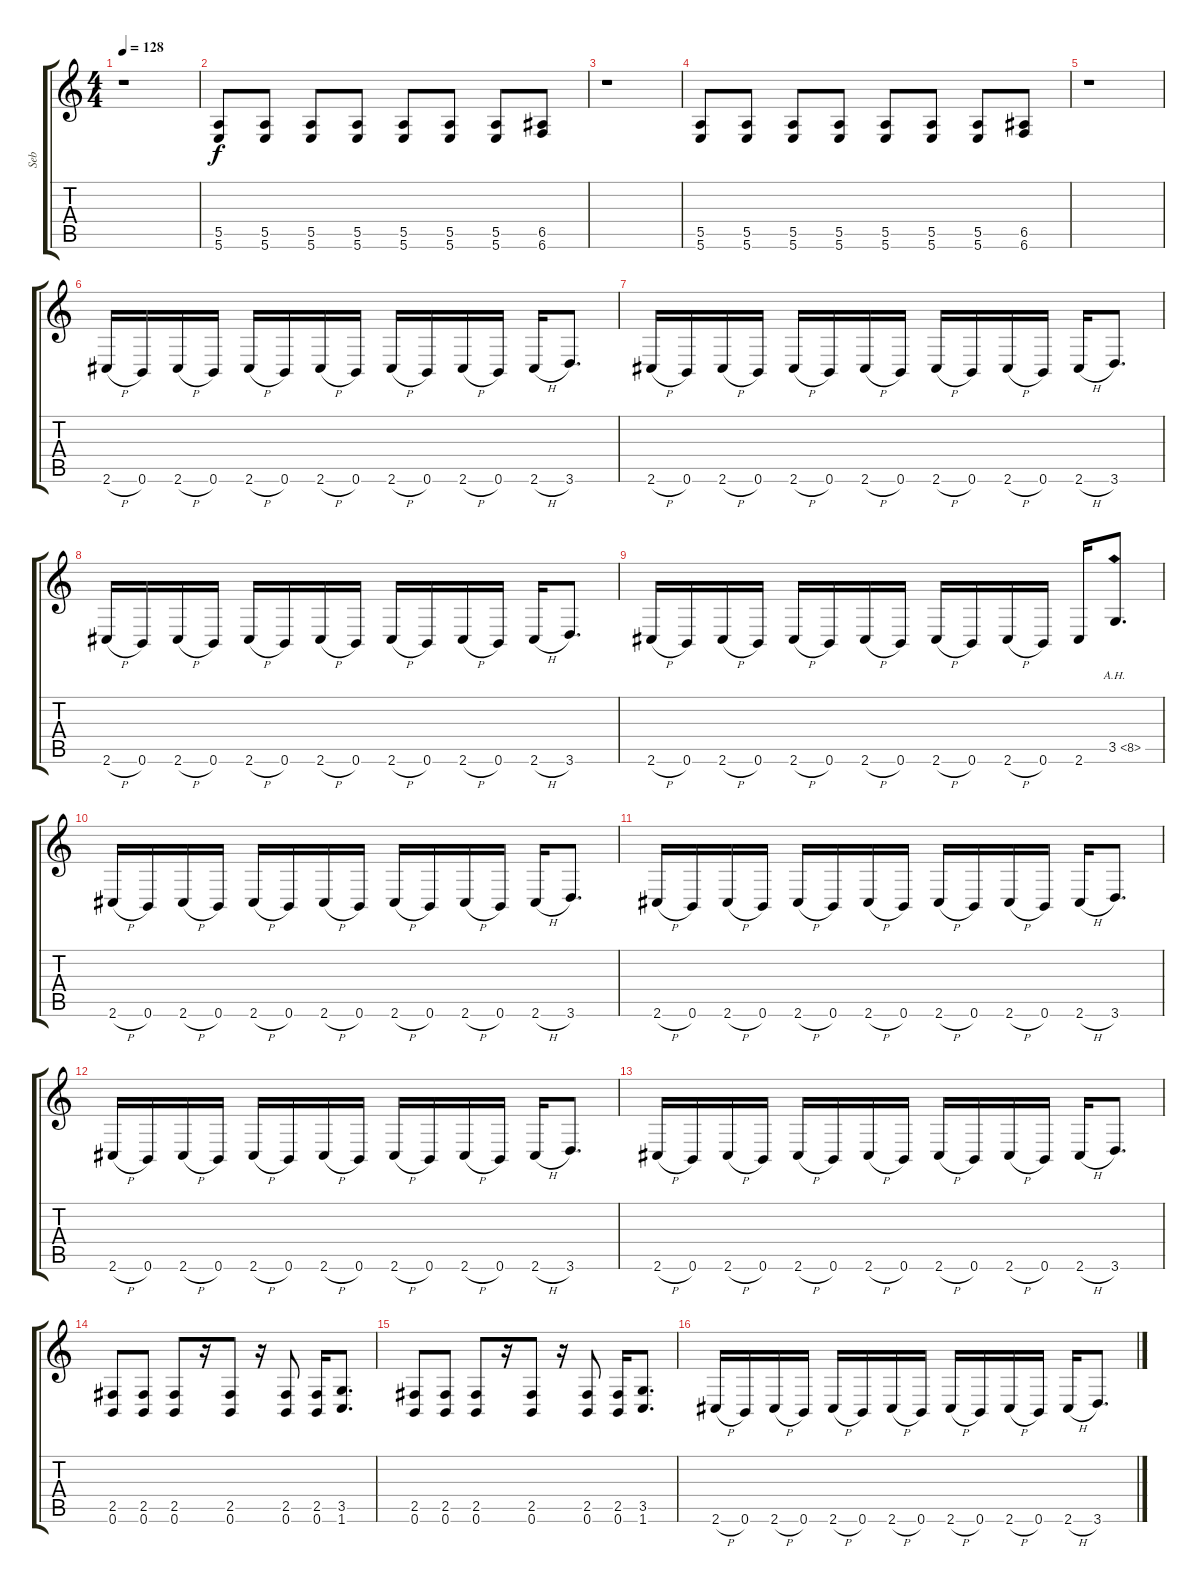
\track ("Seb" "Seb") {instrument distortionguitar}
\staff {score tabs}
\tuning (B3 Gb3 D3 A2 E2 B1) {hide}
\ts (4 4)
\tempo 128
\clef g2
\ks c
r.1{dy f instrument distortionguitar} |
(5.5 5.6).8 (5.5 5.6).8 (5.5 5.6).8 (5.5 5.6).8 (5.5 5.6).8 (5.5 5.6).8 (5.5 5.6).8 (6.5 6.6).8 |
r.1 |
(5.5 5.6).8 (5.5 5.6).8 (5.5 5.6).8 (5.5 5.6).8 (5.5 5.6).8 (5.5 5.6).8 (5.5 5.6).8 (6.5 6.6).8 |
r.1 |
2.6{h}.16 0.6.16 2.6{h}.16 0.6.16 2.6{h}.16 0.6.16 2.6{h}.16 0.6.16 2.6{h}.16 0.6.16 2.6{h}.16 0.6.16 2.6{h}.16 3.6.8{d} |
2.6{h}.16 0.6.16 2.6{h}.16 0.6.16 2.6{h}.16 0.6.16 2.6{h}.16 0.6.16 2.6{h}.16 0.6.16 2.6{h}.16 0.6.16 2.6{h}.16 3.6.8{d} |
2.6{h}.16 0.6.16 2.6{h}.16 0.6.16 2.6{h}.16 0.6.16 2.6{h}.16 0.6.16 2.6{h}.16 0.6.16 2.6{h}.16 0.6.16 2.6{h}.16 3.6.8{d} |
2.6{h}.16 0.6.16 2.6{h}.16 0.6.16 2.6{h}.16 0.6.16 2.6{h}.16 0.6.16 2.6{h}.16 0.6.16 2.6{h}.16 0.6.16 2.6.16 3.5{ah 5}.8{d} |
2.6{h}.16 0.6.16 2.6{h}.16 0.6.16 2.6{h}.16 0.6.16 2.6{h}.16 0.6.16 2.6{h}.16 0.6.16 2.6{h}.16 0.6.16 2.6{h}.16 3.6.8{d} |
2.6{h}.16 0.6.16 2.6{h}.16 0.6.16 2.6{h}.16 0.6.16 2.6{h}.16 0.6.16 2.6{h}.16 0.6.16 2.6{h}.16 0.6.16 2.6{h}.16 3.6.8{d} |
2.6{h}.16 0.6.16 2.6{h}.16 0.6.16 2.6{h}.16 0.6.16 2.6{h}.16 0.6.16 2.6{h}.16 0.6.16 2.6{h}.16 0.6.16 2.6{h}.16 3.6.8{d} |
2.6{h}.16 0.6.16 2.6{h}.16 0.6.16 2.6{h}.16 0.6.16 2.6{h}.16 0.6.16 2.6{h}.16 0.6.16 2.6{h}.16 0.6.16 2.6{h}.16 3.6.8{d} |
(2.5 0.6).8 (2.5 0.6).8 (2.5 0.6).8 r.16 (2.5 0.6).8 r.16 (2.5 0.6).8 (2.5 0.6).16 (3.5 1.6).8{d} |
(2.5 0.6).8 (2.5 0.6).8 (2.5 0.6).8 r.16 (2.5 0.6).8 r.16 (2.5 0.6).8 (2.5 0.6).16 (3.5 1.6).8{d} |
2.6{h}.16 0.6.16 2.6{h}.16 0.6.16 2.6{h}.16 0.6.16 2.6{h}.16 0.6.16 2.6{h}.16 0.6.16 2.6{h}.16 0.6.16 2.6{h}.16 3.6.8{d}
